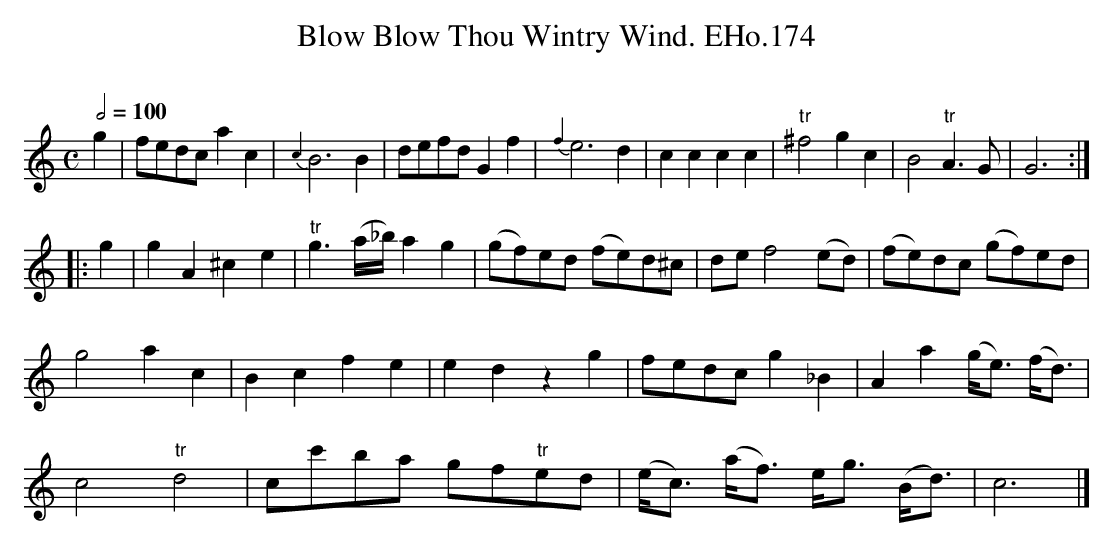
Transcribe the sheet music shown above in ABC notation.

X:1
T:Blow Blow Thou Wintry Wind. EHo.174
M:C
L:1/8
Q:1/2=100
O:
K:C
g2 | fedc a2c2 | {c2}B6 B2 | defd G2f2 | {f2}e6d2 |\
c2c2c2c2 | "tr"^f4 g2c2 | B4"tr"A3G | G6 :|
|: g2 | g2A2^c2e2 | "tr"g3(a/_b/) a2g2 | (gf)ed (fe)d^c | de f4 (ed) | (fe)dc (gf)ed |
g4a2c2 | B2c2f2e2 | e2d2z2g2 | fedc g2_B2 | A2a2 (g<e) (f<d) |
c4"tr"d4 | cc'ba gf"tr"ed | (e<c) (a<f) e<g (B<d) | c6 |]
